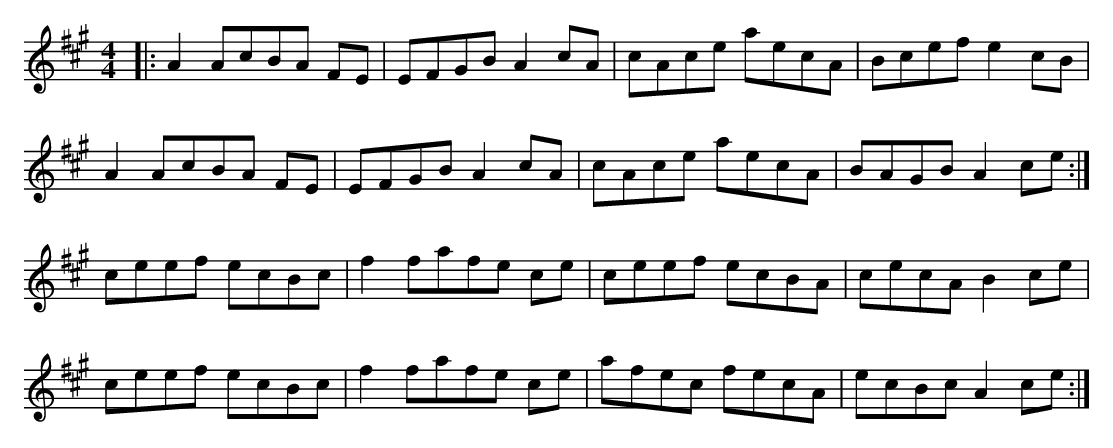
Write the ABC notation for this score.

X:1
M:4/4
K:A
|:A2 AcBA FE|EFGB A2cA|cAce aecA|Bcef e2 cB|
A2 AcBA FE|EFGB A2cA|cAce aecA|BAGB A2 ce:|
ceef ecBc|f2 fafe ce|ceef ecBA|cecA B2 ce|
ceef ecBc|f2 fafe ce|afec fecA|ecBc A2 ce:|
